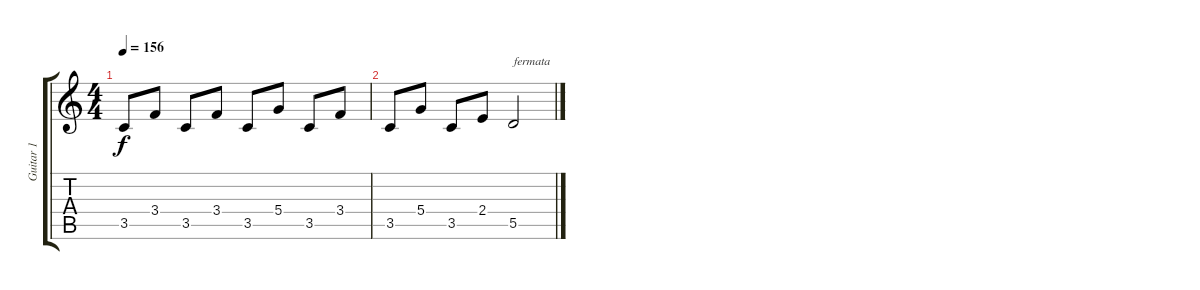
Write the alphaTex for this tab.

\track ("Guitar 1" "Guitar 1") {instrument distortionguitar}
\staff {score tabs}
\tuning (E4 B3 G3 D3 A2 E2) {hide}
\ts (4 4)
\tempo 156
\clef g2
\ks c
3.5.8{dy f} 3.4.8 3.5.8 3.4.8 3.5.8 5.4.8 3.5.8 3.4.8 |
3.5.8 5.4.8 3.5.8 2.4.8 5.5.2{txt "fermata"}
